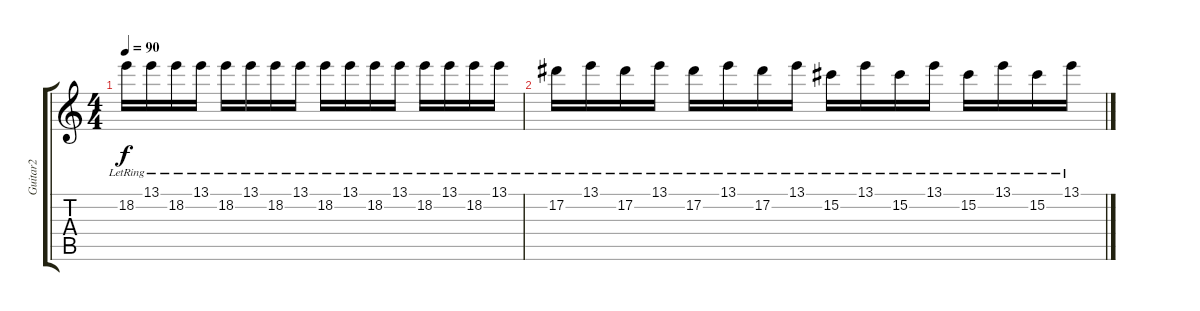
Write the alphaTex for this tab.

\track ("Guitar2" "Guitar2") {instrument distortionguitar}
\staff {score tabs}
\tuning (Eb4 Bb3 Gb3 Db3 Ab2 Db2) {hide}
\ts (4 4)
\tempo 90
\clef g2
\ks c
18.2{lr}.16{dy f} 13.1{lr}.16 18.2{lr}.16 13.1{lr}.16 18.2{lr}.16 13.1{lr}.16 18.2{lr}.16 13.1{lr}.16 18.2{lr}.16 13.1{lr}.16 18.2{lr}.16 13.1{lr}.16 18.2{lr}.16 13.1{lr}.16 18.2{lr}.16 13.1{lr}.16 |
17.2{lr}.16 13.1{lr}.16 17.2{lr}.16 13.1{lr}.16 17.2{lr}.16 13.1{lr}.16 17.2{lr}.16 13.1{lr}.16 15.2{lr}.16 13.1{lr}.16 15.2{lr}.16 13.1{lr}.16 15.2{lr}.16 13.1{lr}.16 15.2{lr}.16 13.1{lr}.16
